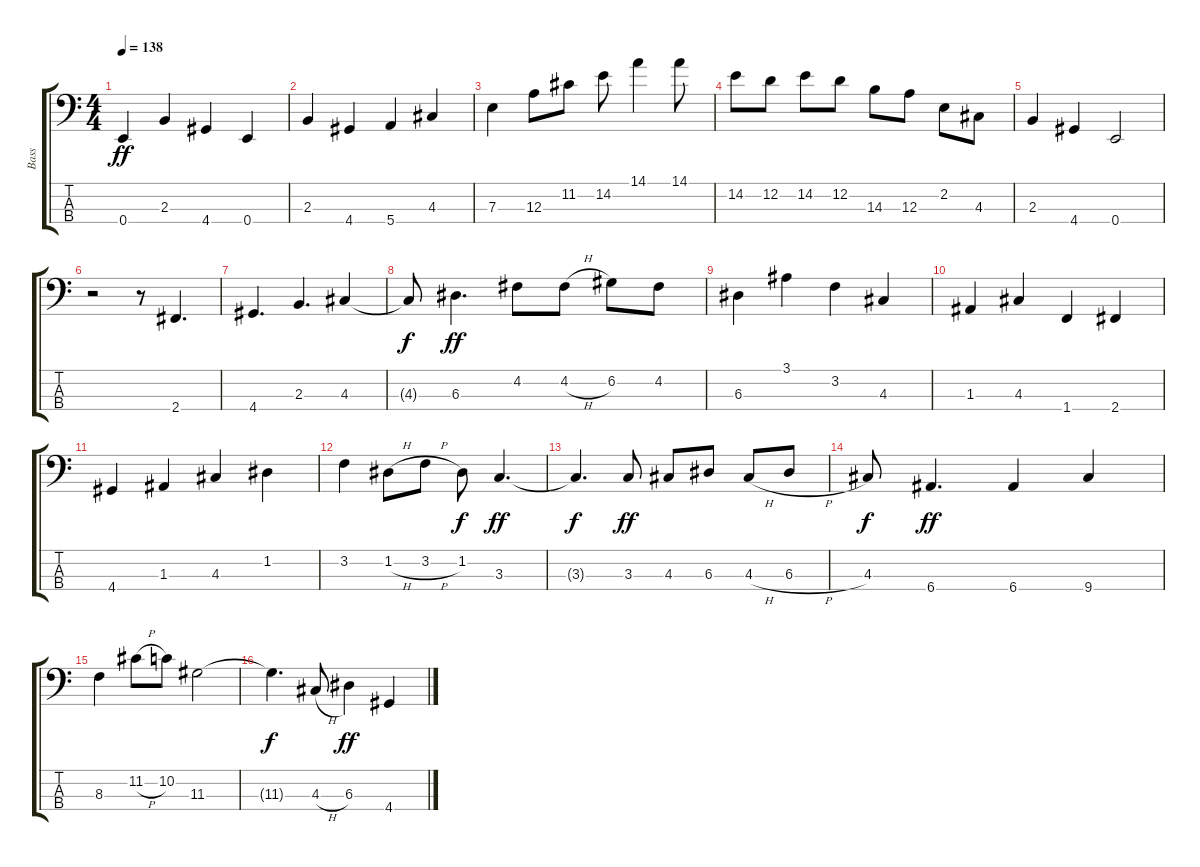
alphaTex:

\track ("Bass" "Bass") {instrument fretlessbass}
\staff {score tabs}
\tuning (G2 D2 A1 E1) {hide}
\ts (4 4)
\tempo 138
\clef f4
\ks c
0.4.4{dy ff} 2.3.4 4.4.4 0.4.4 |
2.3.4 4.4.4 5.4.4 4.3.4 |
7.3.4 12.3.8 11.2.8 14.2.8 14.1.4 14.1.8 |
14.2.8 12.2.8 14.2.8 12.2.8 14.3.8 12.3.8 2.2.8 4.3.8 |
2.3.4 4.4.4 0.4.2 |
r.2 r.8 2.4.4{d} |
4.4.4{d} 2.3.4{d} 4.3.4 |
4.3{t}.8{dy f} 6.3.4{d dy ff} 4.2.8 4.2{h}.8 6.2.8 4.2.8 |
6.3.4 3.1.4 3.2.4 4.3.4 |
1.3.4 4.3.4 1.4.4 2.4.4 |
4.4.4 1.3.4 4.3.4 1.2.4 |
3.2.4 1.2{h}.8 3.2{h}.8 1.2.8{dy f} 3.3.4{d dy ff} |
3.3{t}.4{d dy f} 3.3.8{dy ff} 4.3.8 6.3.8 4.3{h}.8 6.3{h}.8 |
4.3.8{dy f} 6.4.4{d dy ff} 6.4.4 9.4.4 |
8.3.4 11.2{h}.8 10.2.8 11.3.2 |
11.3{t}.4{d dy f} 4.3{h}.8 6.3.4{dy ff} 4.4.4
